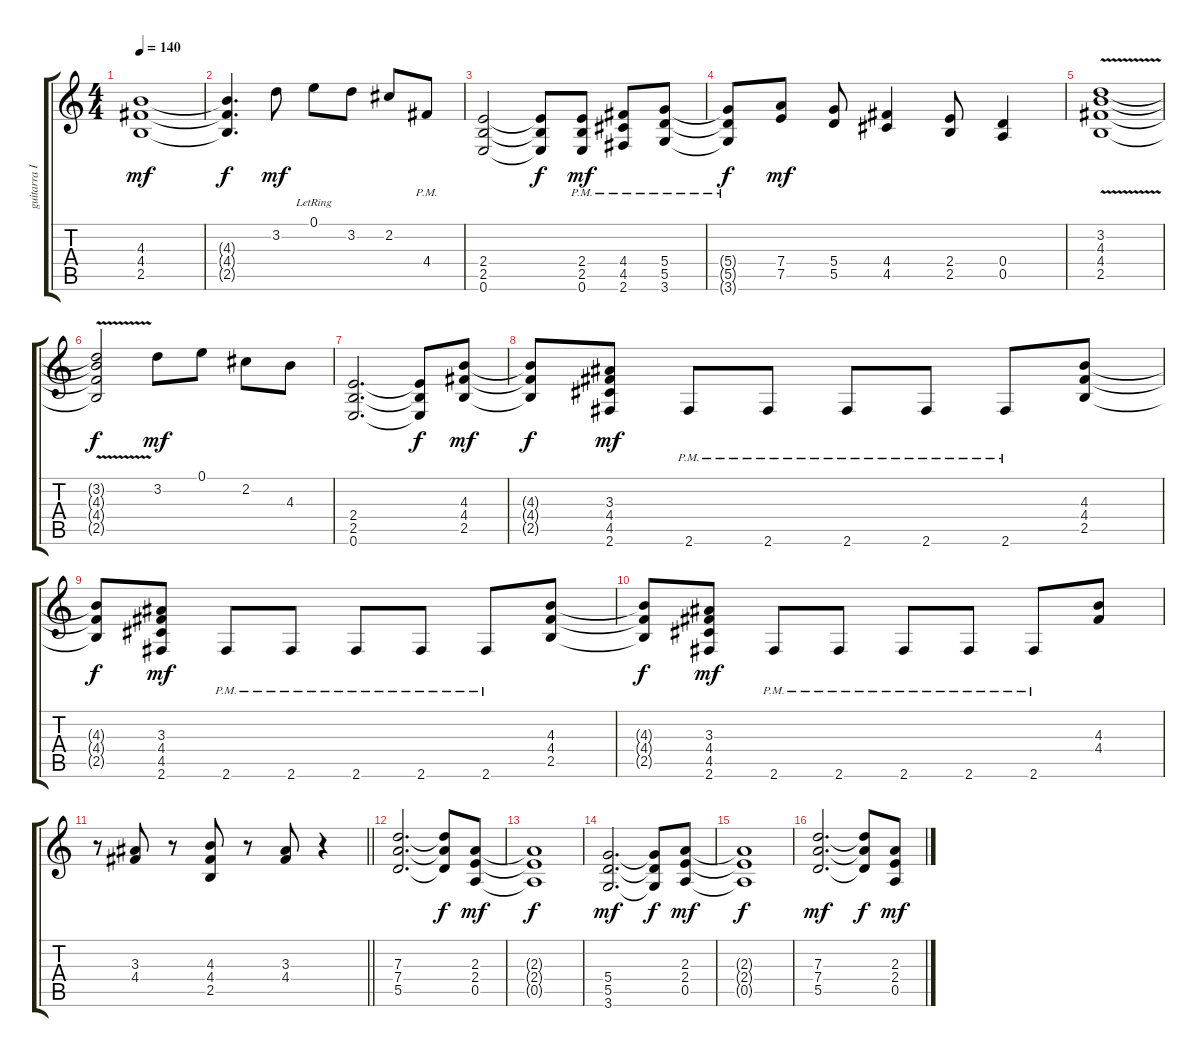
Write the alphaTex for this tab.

\track ("guitarra III [rítmica derecha ]" "guitarra I") {instrument distortionguitar}
\staff {score tabs}
\tuning (E4 B3 G3 D3 A2 E2) {hide}
\ts (4 4)
\tempo 140
\clef g2
\ks c
(4.3 4.4 2.5).1{dy mf} |
(4.3{t} 4.4{t} 2.5{t}).4{d dy f} 3.2.8{dy mf} 0.1{lr}.8 3.2.8 2.2.8 4.4{pm}.8 |
(2.4 2.5 0.6).2 (2.4{t} 2.5{t} 0.6{t}).8{dy f} (2.4{pm} 2.5{pm} 0.6{pm}).8{dy mf} (4.4{pm} 4.5{pm} 2.6{pm}).8 (5.4{pm} 5.5{pm} 3.6{pm}).8 |
(5.4{pm t} 5.5{pm t} 3.6{pm t}).8{dy f} (7.4 7.5).8{dy mf} (5.4 5.5).8 (4.4 4.5).4 (2.4 2.5).8 (0.4 0.5).4 |
(3.2{v} 4.3{v} 4.4{v} 2.5{v}).1 |
(3.2{v t} 4.3{v t} 4.4{v t} 2.5{v t}).2{dy f} 3.2.8{dy mf} 0.1.8 2.2.8 4.3.8 |
(2.4 2.5 0.6).2{d} (2.4{t} 2.5{t} 0.6{t}).8{dy f} (4.3 4.4 2.5).8{dy mf} |
(4.3{t} 4.4{t} 2.5{t}).8{dy f} (3.3 4.4 4.5 2.6).8{dy mf} 2.6{pm}.8 2.6{pm}.8 2.6{pm}.8 2.6{pm}.8 2.6{pm}.8 (4.3 4.4 2.5).8 |
(4.3{t} 4.4{t} 2.5{t}).8{dy f} (3.3 4.4 4.5 2.6).8{dy mf} 2.6{pm}.8 2.6{pm}.8 2.6{pm}.8 2.6{pm}.8 2.6{pm}.8 (4.3 4.4 2.5).8 |
(4.3{t} 4.4{t} 2.5{t}).8{dy f} (3.3 4.4 4.5 2.6).8{dy mf} 2.6{pm}.8 2.6{pm}.8 2.6{pm}.8 2.6{pm}.8 2.6{pm}.8 (4.3 4.4).8 |
\barLineRight lightlight
r.8 (3.3 4.4).8 r.8 (4.3 4.4 2.5).8 r.8 (3.3 4.4).8 r.4 |
(7.3 7.4 5.5).2{d} (7.3{t} 7.4{t} 5.5{t}).8{dy f} (2.3 2.4 0.5).8{dy mf} |
(2.3{t} 2.4{t} 0.5{t}).1{dy f} |
(5.4 5.5 3.6).2{d dy mf} (5.4{t} 5.5{t} 3.6{t}).8{dy f} (2.3 2.4 0.5).8{dy mf} |
(2.3{t} 2.4{t} 0.5{t}).1{dy f} |
(7.3 7.4 5.5).2{d dy mf} (7.3{t} 7.4{t} 5.5{t}).8{dy f} (2.3 2.4 0.5).8{dy mf}
